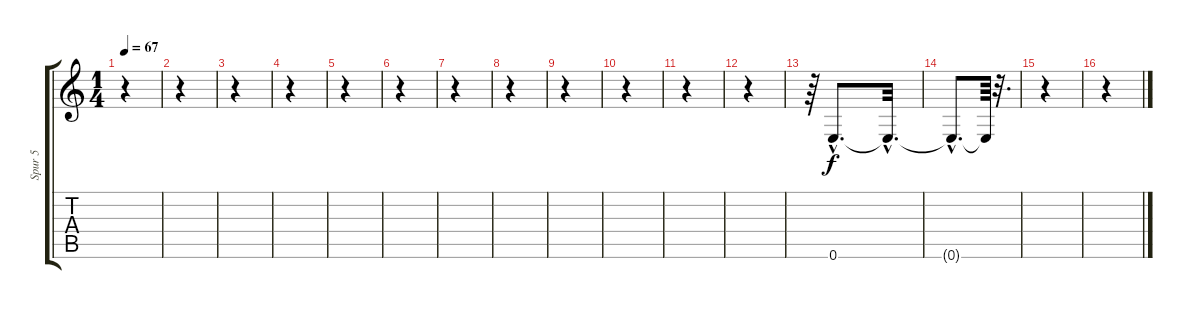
\track ("Spur 5" "Spur 5") {instrument acousticguitarnylon}
\staff {score tabs}
\tuning (E4 B3 G3 D3 A2 E2) {hide}
\ts (1 4)
\tempo 67
\clef g2
\ks c
r.4{dy f instrument acousticguitarnylon} |
r.4 |
r.4 |
r.4 |
r.4 |
r.4 |
r.4 |
r.4 |
r.4 |
r.4 |
r.4 |
r.4 |
r.64 0.6{hac}.8{d balance 8} 0.6{hac t}.32{d} |
0.6{hac t}.8{d} 0.6{t}.64 r.32{d} |
r.4 |
r.4
